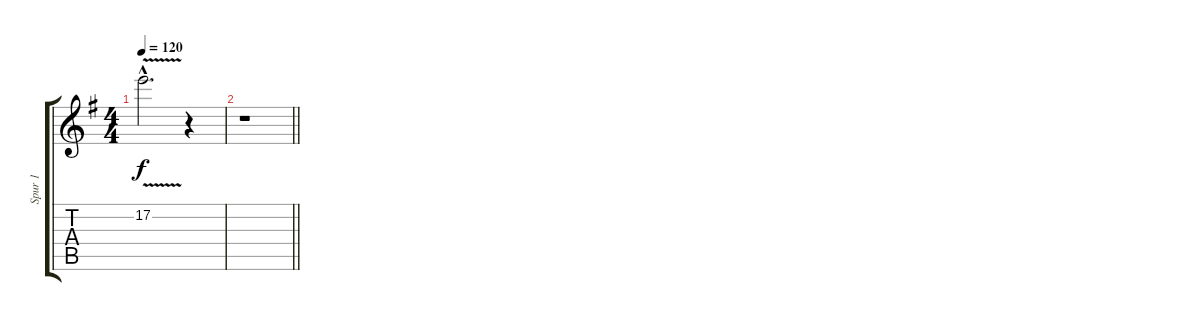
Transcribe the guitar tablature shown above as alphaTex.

\track ("Spur 1" "Spur 1") {instrument overdrivenguitar}
\staff {score tabs}
\tuning (E4 B3 G3 D3 A2 E2) {hide}
\ts (4 4)
\tempo 120
\clef g2
\ks eminor
17.2{v hac}.2{d dy f} r.4 |
\barLineRight lightlight
r.1
